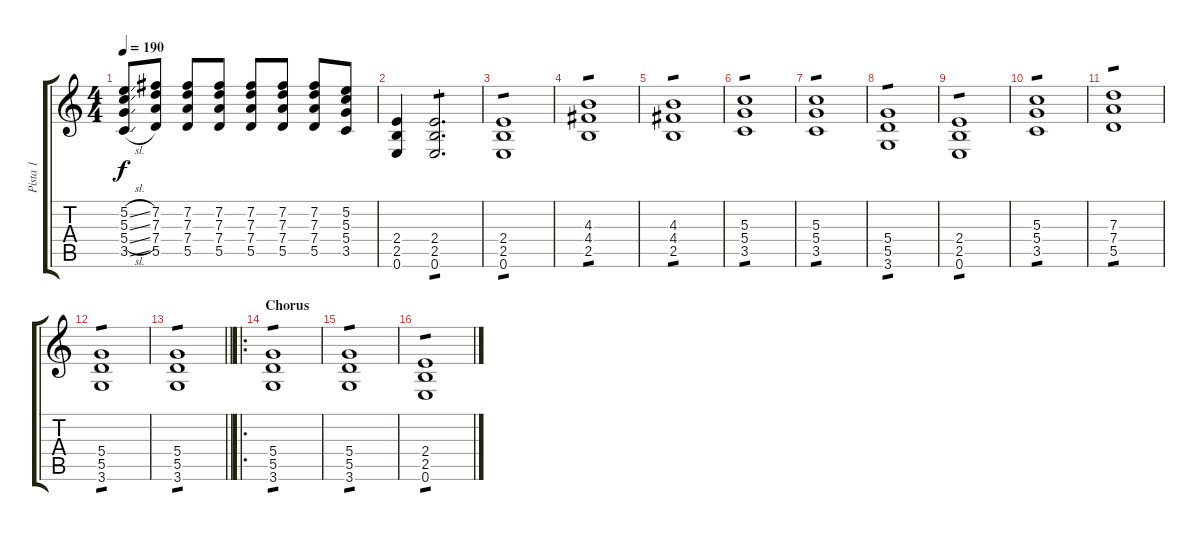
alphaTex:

\track ("Pista 1" "Pista 1") {instrument overdrivenguitar}
\staff {score tabs}
\tuning (E4 B3 G3 D3 A2 E2) {hide}
\ts (4 4)
\tempo 190
\clef g2
\ks c
(5.2{sl} 5.3{sl} 5.4{sl} 3.5{sl}).8{dy f} (7.2 7.3 7.4 5.5).8 (7.2 7.3 7.4 5.5).8 (7.2 7.3 7.4 5.5).8 (7.2 7.3 7.4 5.5).8 (7.2 7.3 7.4 5.5).8 (7.2 7.3 7.4 5.5).8 (5.2 5.3 5.4 3.5).8 |
(2.4 2.5 0.6).4 (2.4 2.5 0.6).2{d tp 1} |
(2.4 2.5 0.6).1{tp 1} |
(4.3 4.4 2.5).1{tp 1} |
(4.3 4.4 2.5).1{tp 1} |
(5.3 5.4 3.5).1{tp 1} |
(5.3 5.4 3.5).1{tp 1} |
(5.4 5.5 3.6).1{tp 1} |
(2.4 2.5 0.6).1{tp 1} |
(5.3 5.4 3.5).1{tp 1} |
(7.3 7.4 5.5).1{tp 1} |
(5.4 5.5 3.6).1{tp 1} |
\barLineRight lightlight
(5.4 5.5 3.6).1{tp 1} |
\ro
\section ("" "Chorus")
(5.4 5.5 3.6).1{tp 1} |
(5.4 5.5 3.6).1{tp 1} |
(2.4 2.5 0.6).1{tp 1}
